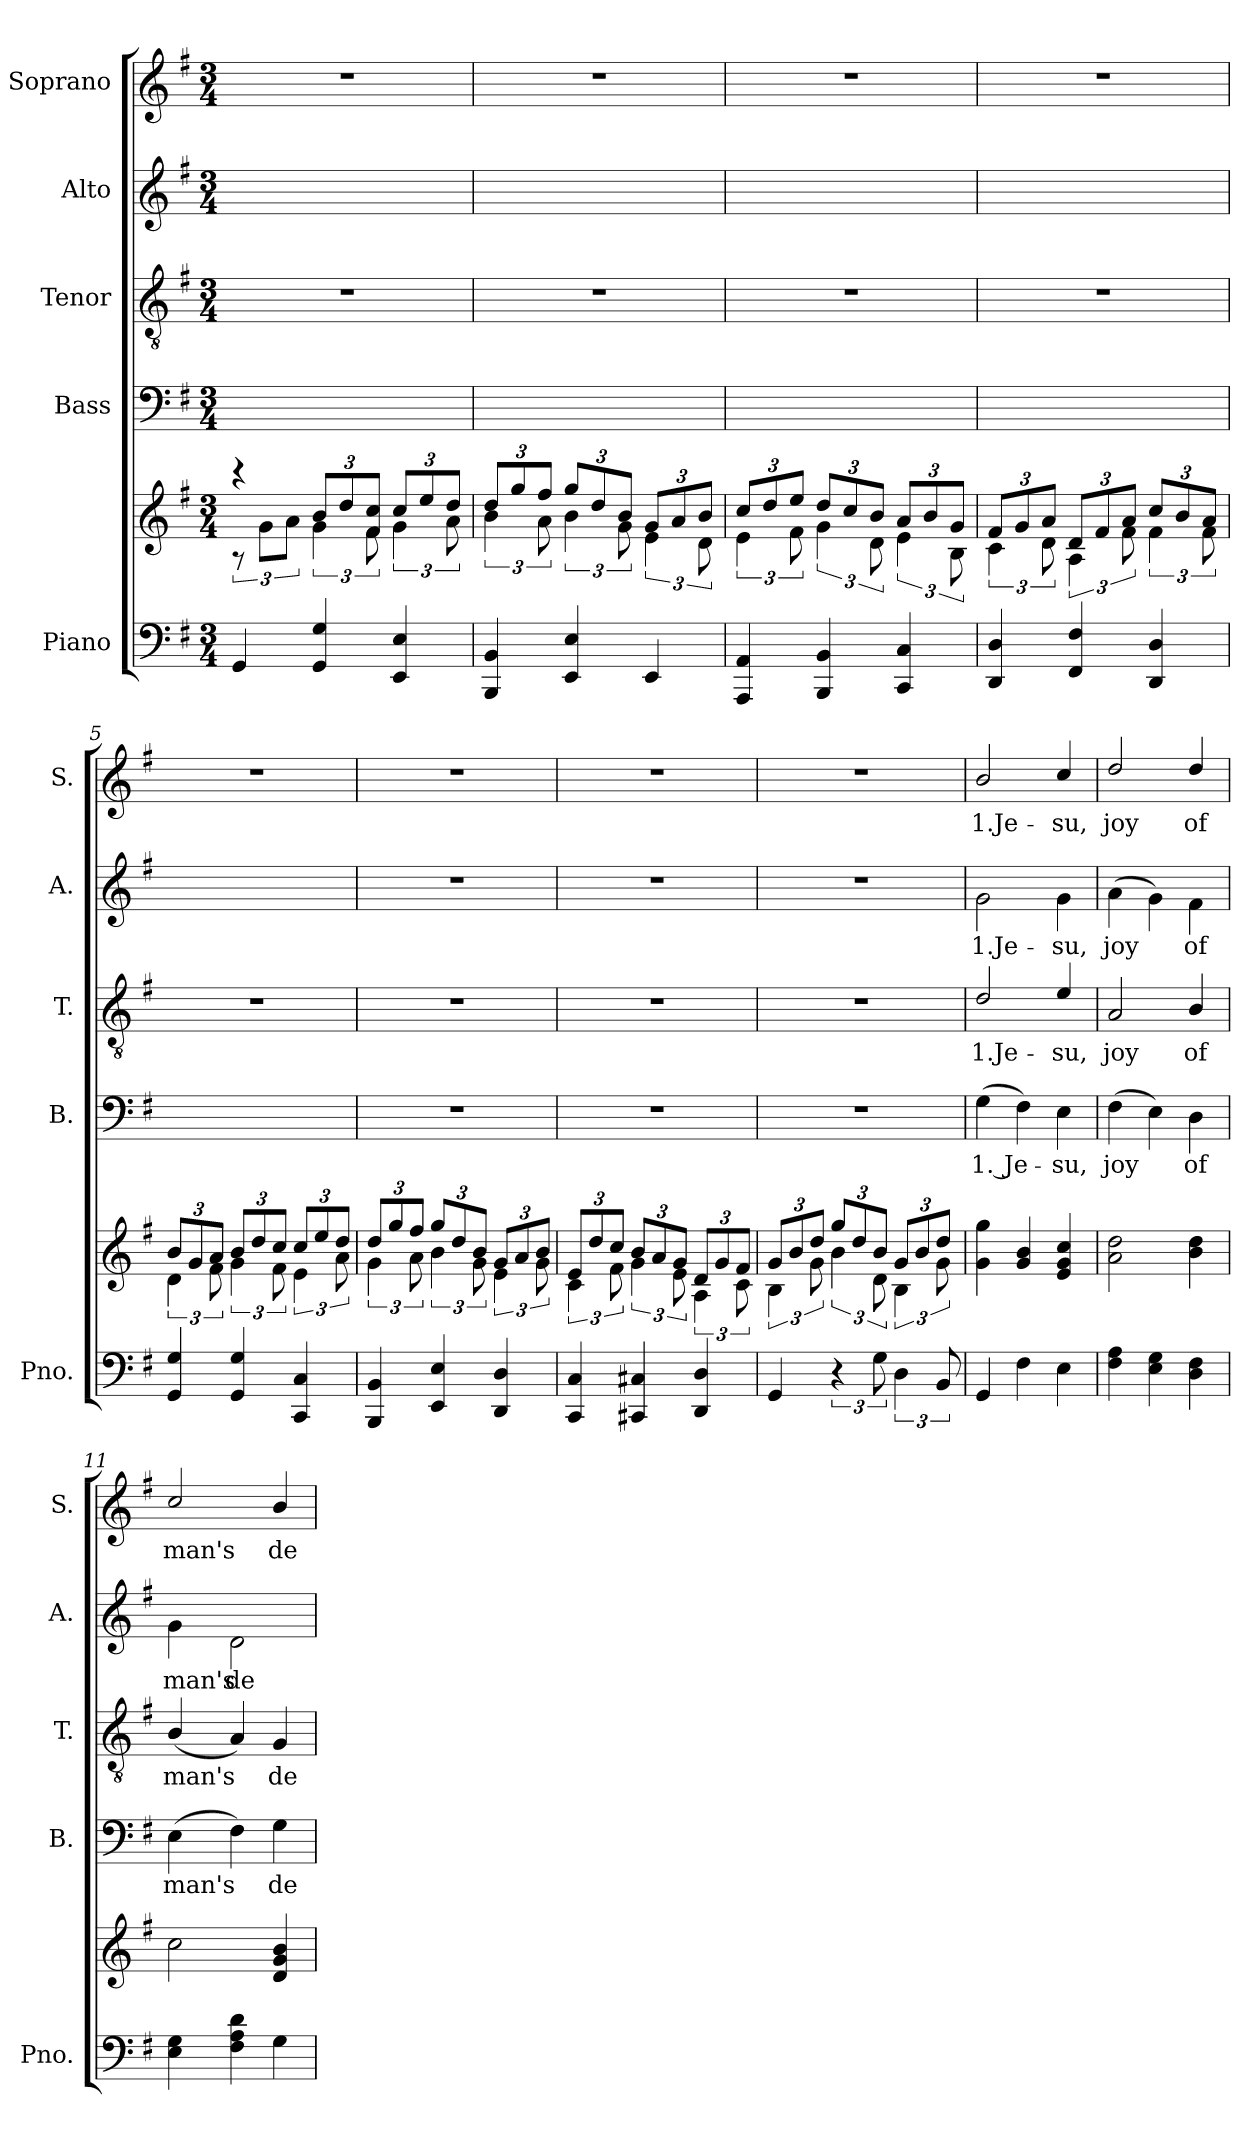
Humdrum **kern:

**kern	**kern	**kern	**text	**kern	**text	**kern	**text	**kern	**text
*part5	*part5	*part4	*part4	*part3	*part3	*part2	*part2	*part1	*part1
*staff6	*staff5	*staff4	*staff4	*staff3	*staff3	*staff2	*staff2	*staff1	*staff1
*I"Piano	*	*I"Bass	*	*I"Tenor	*	*I"Alto	*	*I"Soprano	*
*I'Pno.	*	*I'B.	*	*I'T.	*	*I'A.	*	*I'S.	*
*clefF4	*clefG2	*clefF4	*	*clefGv2	*	*clefG2	*	*clefG2	*
*k[f#]	*k[f#]	*k[f#]	*	*k[f#]	*	*k[f#]	*	*k[f#]	*
*G:	*G:	*G:	*	*G:	*	*G:	*	*G:	*
*M3/4	*M3/4	*M3/4	*	*M3/4	*	*M3/4	*	*M3/4	*
*MM70	*MM70	*MM70	*	*MM70	*	*MM70	*	*MM70	*
=1	=1	=1	=1	=1	=1	=1	=1	=1	=1
*	*^	*	*	*	*	*	*	*	*
4GG/	4rccc	12rA	2.ryy	.	2.r	.	2.ryy	.	2.r	.
.	.	12g\L	.	.	.	.	.	.	.	.
.	.	12a\J	.	.	.	.	.	.	.	.
*	*	*Xbrackettup	*	*	*	*	*	*	*	*
4GG/ 4G/	6g\	12b/L	.	.	.	.	.	.	.	.
.	.	12dd/	.	.	.	.	.	.	.	.
.	12f#\	12f#/ 12cc/J	.	.	.	.	.	.	.	.
*	*brackettup	*Xbrackettup	*	*	*	*	*	*	*	*
4EE/ 4E/	6g\	12cc/L	.	.	.	.	.	.	.	.
.	.	12ee/	.	.	.	.	.	.	.	.
.	12a\	12dd/J	.	.	.	.	.	.	.	.
=2	=2	=2	=2	=2	=2	=2	=2	=2	=2	=2
*	*brackettup	*Xbrackettup	*	*	*	*	*	*	*	*
4BBB/ 4BB/	6b\	12dd/L	2.ryy	.	2.r	.	2.ryy	.	2.r	.
.	.	12gg/	.	.	.	.	.	.	.	.
.	12a\	12ff#/J	.	.	.	.	.	.	.	.
*	*brackettup	*Xbrackettup	*	*	*	*	*	*	*	*
4EE/ 4E/	6b\	12gg/L	.	.	.	.	.	.	.	.
.	.	12dd/	.	.	.	.	.	.	.	.
.	12g\	12b/J	.	.	.	.	.	.	.	.
*	*brackettup	*Xbrackettup	*	*	*	*	*	*	*	*
4EE/	6e\	12g/L	.	.	.	.	.	.	.	.
.	.	12a/	.	.	.	.	.	.	.	.
.	12d\	12b/J	.	.	.	.	.	.	.	.
=3	=3	=3	=3	=3	=3	=3	=3	=3	=3	=3
*	*brackettup	*Xbrackettup	*	*	*	*	*	*	*	*
4AAA/ 4AA/	6e\	12cc/L	2.ryy	.	2.r	.	2.ryy	.	2.r	.
.	.	12dd/	.	.	.	.	.	.	.	.
.	12f#\	12ee/J	.	.	.	.	.	.	.	.
*	*brackettup	*Xbrackettup	*	*	*	*	*	*	*	*
4BBB/ 4BB/	6g\	12dd/L	.	.	.	.	.	.	.	.
.	.	12cc/	.	.	.	.	.	.	.	.
.	12d\	12b/J	.	.	.	.	.	.	.	.
*	*brackettup	*Xbrackettup	*	*	*	*	*	*	*	*
4CC/ 4C/	6e\	12a/L	.	.	.	.	.	.	.	.
.	.	12b/	.	.	.	.	.	.	.	.
.	12B\	12g/J	.	.	.	.	.	.	.	.
=4	=4	=4	=4	=4	=4	=4	=4	=4	=4	=4
*	*brackettup	*Xbrackettup	*	*	*	*	*	*	*	*
4DD/ 4D/	6c\	12f#/L	2.ryy	.	2.r	.	2.ryy	.	2.r	.
.	.	12g/	.	.	.	.	.	.	.	.
.	12d\	12a/J	.	.	.	.	.	.	.	.
*	*brackettup	*Xbrackettup	*	*	*	*	*	*	*	*
4FF#/ 4F#/	6A\	12d/L	.	.	.	.	.	.	.	.
.	.	12f#/	.	.	.	.	.	.	.	.
.	12f#\	12a/J	.	.	.	.	.	.	.	.
*	*brackettup	*Xbrackettup	*	*	*	*	*	*	*	*
4DD/ 4D/	6f#\	12cc/L	.	.	.	.	.	.	.	.
.	.	12b/	.	.	.	.	.	.	.	.
.	12f#\	12a/J	.	.	.	.	.	.	.	.
=5	=5	=5	=5	=5	=5	=5	=5	=5	=5	=5
*	*brackettup	*Xbrackettup	*	*	*	*	*	*	*	*
4GG/ 4G/	6d\	12b/L	2.ryy	.	2.r	.	2.ryy	.	2.r	.
.	.	12g/	.	.	.	.	.	.	.	.
.	12f#\	12a/J	.	.	.	.	.	.	.	.
*	*brackettup	*Xbrackettup	*	*	*	*	*	*	*	*
4GG/ 4G/	6g\	12b/L	.	.	.	.	.	.	.	.
.	.	12dd/	.	.	.	.	.	.	.	.
.	12f#\	12cc/J	.	.	.	.	.	.	.	.
*	*brackettup	*Xbrackettup	*	*	*	*	*	*	*	*
4CC/ 4C/	6e\	12cc/L	.	.	.	.	.	.	.	.
.	.	12ee/	.	.	.	.	.	.	.	.
.	12a\	12dd/J	.	.	.	.	.	.	.	.
!!LO:LB:g=z
=6	=6	=6	=6	=6	=6	=6	=6	=6	=6	=6
*	*brackettup	*Xbrackettup	*	*	*	*	*	*	*	*
4BBB/ 4BB/	6g\	12dd/L	2.r	.	2.r	.	2.r	.	2.r	.
.	.	12gg/	.	.	.	.	.	.	.	.
.	12a\	12ff#/J	.	.	.	.	.	.	.	.
*	*brackettup	*Xbrackettup	*	*	*	*	*	*	*	*
4EE/ 4E/	6b\	12gg/L	.	.	.	.	.	.	.	.
.	.	12dd/	.	.	.	.	.	.	.	.
.	12g\	12b/J	.	.	.	.	.	.	.	.
*	*brackettup	*Xbrackettup	*	*	*	*	*	*	*	*
4DD/ 4D/	6e\	12g/L	.	.	.	.	.	.	.	.
.	.	12a/	.	.	.	.	.	.	.	.
.	12g\	12b/J	.	.	.	.	.	.	.	.
=7	=7	=7	=7	=7	=7	=7	=7	=7	=7	=7
*	*brackettup	*Xbrackettup	*	*	*	*	*	*	*	*
4CC/ 4C/	6c\	12e/L	2.r	.	2.r	.	2.r	.	2.r	.
.	.	12dd/	.	.	.	.	.	.	.	.
.	12f#\	12cc/J	.	.	.	.	.	.	.	.
*	*brackettup	*Xbrackettup	*	*	*	*	*	*	*	*
4CC#X/ 4C#X/	6g\	12b/L	.	.	.	.	.	.	.	.
.	.	12a/	.	.	.	.	.	.	.	.
.	12e\	12g/J	.	.	.	.	.	.	.	.
*	*brackettup	*Xbrackettup	*	*	*	*	*	*	*	*
4DD/ 4D/	6A\	12d/L	.	.	.	.	.	.	.	.
.	.	12g/	.	.	.	.	.	.	.	.
.	12c\	12f#/J	.	.	.	.	.	.	.	.
=8	=8	=8	=8	=8	=8	=8	=8	=8	=8	=8
*	*brackettup	*Xbrackettup	*	*	*	*	*	*	*	*
4GG/	6B\	12g/L	2.r	.	2.r	.	2.r	.	2.r	.
.	.	12b/	.	.	.	.	.	.	.	.
.	12g\	12dd/J	.	.	.	.	.	.	.	.
*	*brackettup	*Xbrackettup	*	*	*	*	*	*	*	*
6r	6b\	12gg/L	.	.	.	.	.	.	.	.
.	.	12dd/	.	.	.	.	.	.	.	.
12G\	12d\	12b/J	.	.	.	.	.	.	.	.
*	*brackettup	*Xbrackettup	*	*	*	*	*	*	*	*
6D\	6B\	12g/L	.	.	.	.	.	.	.	.
.	.	12b/	.	.	.	.	.	.	.	.
12BB/	12g\	12dd/J	.	.	.	.	.	.	.	.
=9	=9	=9	=9	=9	=9	=9	=9	=9	=9	=9
!	!	!	!	!LO:LY:b	!	!LO:LY:b	!	!LO:LY:b	!	!LO:LY:b
*	*v	*v	*	*	*	*	*	*	*	*
4GG/	4g\ 4gg\	(>4G\	1. Je-	2d/	1.Je-	2g\	1.Je-	2b/	1.Je-
4F#\	4g/ 4b/	4F#\)	.	.	.	.	.	.	.
!	!	!	!LO:LY:b	!	!LO:LY:b	!	!LO:LY:b	!	!LO:LY:b
4E\	4e/ 4g/ 4cc/	4E\	-su,	4e/	-su,	4g\	-su,	4cc/	-su,
=10	=10	=10	=10	=10	=10	=10	=10	=10	=10
!	!	!	!LO:LY:b	!	!LO:LY:b	!	!LO:LY:b	!	!LO:LY:b
4F#\ 4A\	2a\ 2dd\	(>4F#\	joy	2A/	joy	(>4a\	joy	2dd/	joy
4E\ 4G\	.	4E\)	.	.	.	4g\)	.	.	.
!	!	!	!LO:LY:b	!	!LO:LY:b	!	!LO:LY:b	!	!LO:LY:b
4D\ 4F#\	4b\ 4dd\	4D\	of	4B/	of	4f#\	of	4dd/	of
=11	=11	=11	=11	=11	=11	=11	=11	=11	=11
!	!	!	!LO:LY:b	!	!LO:LY:b	!	!LO:LY:b	!	!LO:LY:b
4E\ 4G\	2cc\	(>4E\	man's	(<4B/	man's	4g\	man's	2cc/	man's
!	!	!	!	!	!	!	!LO:LY:b	!	!
4F#\ 4A\ 4d\	.	4F#\)	.	4A/)	.	2d\	de-	.	.
!	!	!	!LO:LY:b	!	!LO:LY:b	!	!	!	!LO:LY:b
4G\	4d/ 4g/ 4b/	4G\	de-	4G/	de-	.	.	4b/	de-
=	=	=	=	=	=	=	=	=	=
*-	*-	*-	*-	*-	*-	*-	*-	*-	*-
